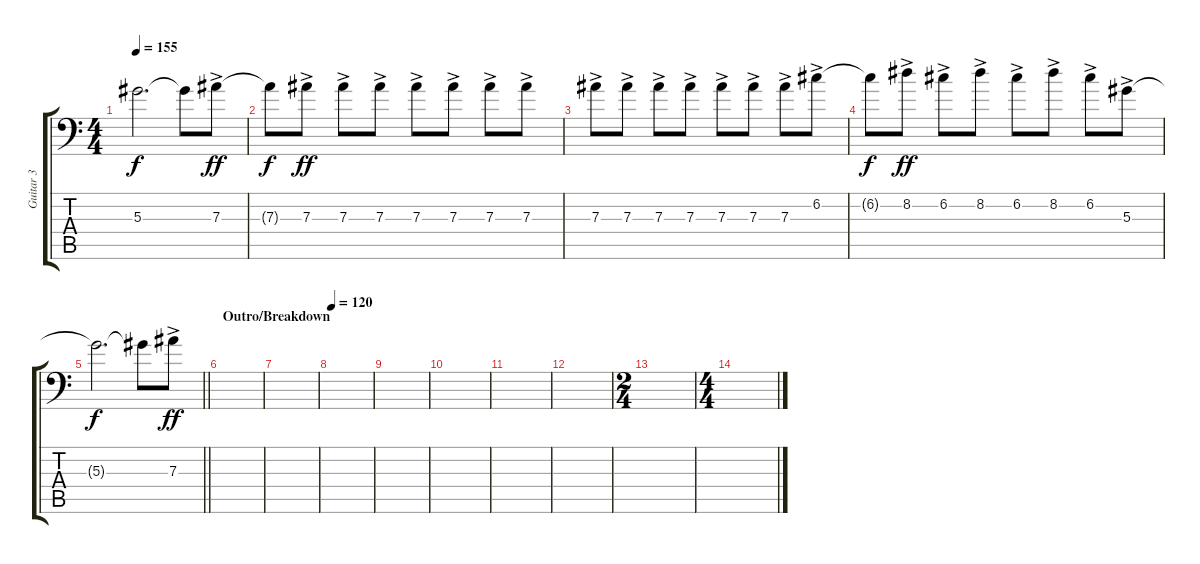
\track ("Guitar 3" "Guitar 3") {instrument overdrivenguitar}
\staff {score tabs}
\tuning (C4 G3 Eb3 Bb2 F2 Bb1) {hide}
\ts (4 4)
\tempo 155
\clef f4
\ks c
5.3{t}.2{d dy f} 5.3{t}.8 7.3{ac}.8{dy ff} |
7.3{t}.8{dy f} 7.3{ac}.8{dy ff} 7.3{ac}.8 7.3{ac}.8 7.3{ac}.8 7.3{ac}.8 7.3{ac}.8 7.3{ac}.8 |
7.3{ac}.8 7.3{ac}.8 7.3{ac}.8 7.3{ac}.8 7.3{ac}.8 7.3{ac}.8 7.3{ac}.8 6.2{ac}.8 |
6.2{t}.8{dy f} 8.2{ac}.8{dy ff} 6.2{ac}.8 8.2{ac}.8 6.2{ac}.8 8.2{ac}.8 6.2{ac}.8 5.3{ac}.8 |
\barLineRight lightlight
5.3{t}.2{d dy f} 5.3{t}.8 7.3{ac}.8{dy ff} |
\section ("" "Outro/Breakdown")
|
|
\tempo 120
|
|
|
|
|
\ts (2 4)
|
\ts (4 4)
